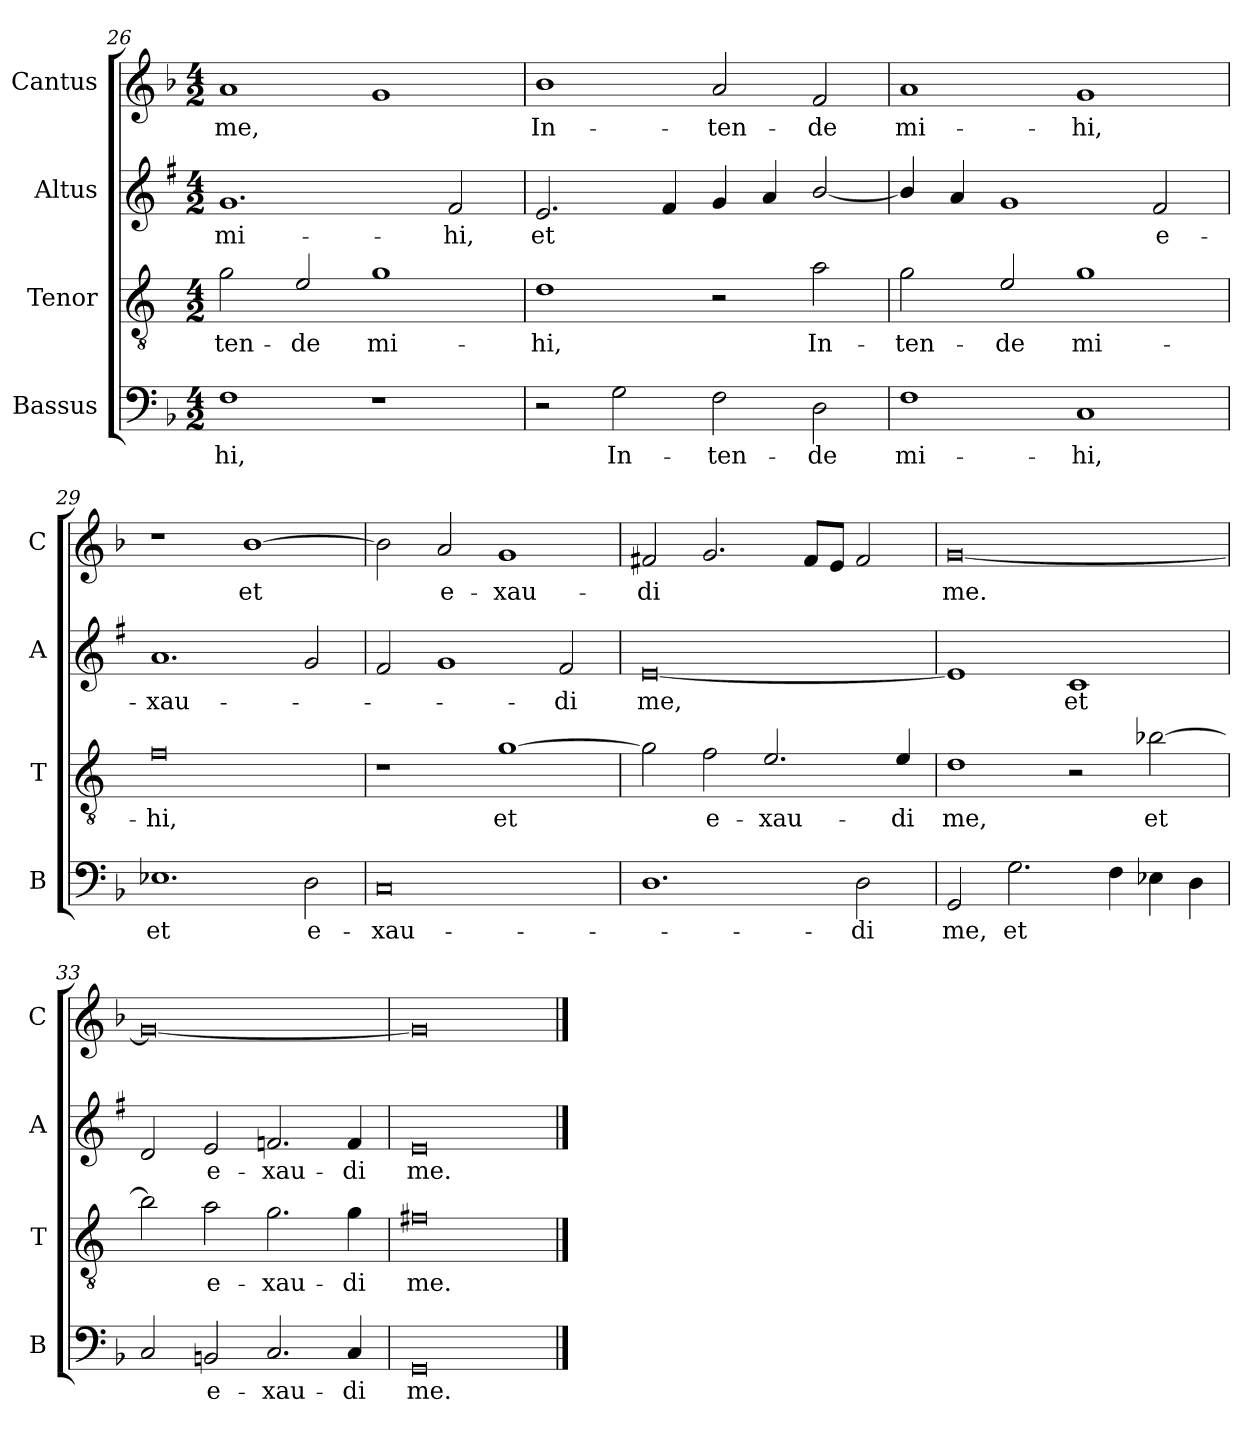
**kern	**text	**kern	**text	**kern	**text	**kern	**text
*part4	*part4	*part3	*part3	*part2	*part2	*part1	*part1
*staff4	*staff4	*staff3	*staff3	*staff2	*staff2	*staff1	*staff1
*I"Bassus	*	*I"Tenor	*	*I"Altus	*	*I"Cantus	*
*I'B	*	*I'T	*	*I'A	*	*I'C	*
*clefF4	*	*clefGv2	*	*clefG2	*	*clefG2	*
*	*	*ITrd4c7	*	*ITrd1c2	*	*	*
*k[b-]	*	*k[b-]	*	*k[b-]	*	*k[b-]	*
*F:	*	*F:	*	*F:	*	*F:	*
*M4/2	*	*M4/2	*	*M4/2	*	*M4/2	*
=26	=26	=26	=26	=26	=26	=26	=26
!	!LO:LY:b	!	!LO:LY:b	!	!LO:LY:b	!	!LO:LY:b
1F	-hi,	2c\	-ten-	1.f	mi-	1a	me,
!	!	!	!LO:LY:b	!	!	!	!
.	.	2A/	-de	.	.	.	.
!	!	!	!LO:LY:b	!	!	!	!
1r	.	1c	mi-	.	.	1g	.
!	!	!	!	!	!LO:LY:b	!	!
.	.	.	.	2e/	-hi,	.	.
=27	=27	=27	=27	=27	=27	=27	=27
!	!	!	!LO:LY:b	!	!LO:LY:b	!	!LO:LY:b
2r	.	1G	-hi,	2.d/	et	1b-	In-
!	!LO:LY:b	!	!	!	!	!	!
2G\	In-	.	.	.	.	.	.
.	.	.	.	4e/	.	.	.
!	!LO:LY:b	!	!	!	!	!	!LO:LY:b
2F\	-ten-	2r	.	4f/	.	2a/	-ten-
.	.	.	.	4g/	.	.	.
!	!LO:LY:b	!	!LO:LY:b	!	!	!	!LO:LY:b
2D\	-de	2d\	In-	[2a/	.	2f/	-de
=28	=28	=28	=28	=28	=28	=28	=28
!	!LO:LY:b	!	!LO:LY:b	!	!	!	!LO:LY:b
1F	mi-	2c\	-ten-	4a/]	.	1a	mi-
.	.	.	.	4g/	.	.	.
!	!	!	!LO:LY:b	!	!	!	!
.	.	2A/	-de	1f	.	.	.
!	!LO:LY:b	!	!LO:LY:b	!	!	!	!LO:LY:b
1C	-hi,	1c	mi-	.	.	1g	-hi,
!	!	!	!	!	!LO:LY:b	!	!
.	.	.	.	2e/	e-	.	.
=29	=29	=29	=29	=29	=29	=29	=29
!	!LO:LY:b	!	!LO:LY:b	!	!LO:LY:b	!	!
1.E-X	et	0B-	-hi,	1.g	-xau-	1r	.
!	!	!	!	!	!	!	!LO:LY:b
.	.	.	.	.	.	[1b-	et
!	!LO:LY:b	!	!	!	!	!	!
2D\	e-	.	.	2f/	.	.	.
!!LO:LB:g=z
=30	=30	=30	=30	=30	=30	=30	=30
!	!LO:LY:b	!	!	!	!	!	!
0C	-xau-	1r	.	2e/	.	2b-\]	.
!	!	!	!	!	!	!	!LO:LY:b
.	.	.	.	1f	.	2a/	e-
!	!	!	!LO:LY:b	!	!	!	!LO:LY:b
.	.	[1c	et	.	.	1g	-xau-
!	!	!	!	!	!LO:LY:b	!	!
.	.	.	.	2e/	-di	.	.
=31	=31	=31	=31	=31	=31	=31	=31
!	!	!	!	!	!LO:LY:b	!	!LO:LY:b
1.D	.	2c\]	.	[0d	me,	2f#X/	-di
!	!	!	!LO:LY:b	!	!	!	!
.	.	2B-\	e-	.	.	2.g/	.
!	!	!	!LO:LY:b	!	!	!	!
.	.	2.A/	-xau-	.	.	.	.
.	.	.	.	.	.	8f#/L	.
.	.	.	.	.	.	8e/J	.
!	!LO:LY:b	!	!	!	!	!	!
2D\	-di	.	.	.	.	2f#/	.
!	!	!	!LO:LY:b	!	!	!	!
.	.	4A/	-di	.	.	.	.
=32	=32	=32	=32	=32	=32	=32	=32
!	!LO:LY:b	!	!LO:LY:b	!	!	!	!LO:LY:b
2GG/	me,	1G	me,	1d]	.	[0g	me.
!	!LO:LY:b	!	!	!	!	!	!
2.G\	et	.	.	.	.	.	.
!	!	!	!	!	!LO:LY:b	!	!
.	.	2r	.	1B-	et	.	.
4F\	.	.	.	.	.	.	.
!	!	!	!LO:LY:b	!	!	!	!
4E-X\	.	[2e-X\	et	.	.	.	.
4D\	.	.	.	.	.	.	.
=33	=33	=33	=33	=33	=33	=33	=33
2C/	.	2e-\]	.	2c/	.	0g_	.
!	!LO:LY:b	!	!LO:LY:b	!	!LO:LY:b	!	!
2BBn/	e-	2d\	e-	2d/	e-	.	.
!	!LO:LY:b	!	!LO:LY:b	!	!LO:LY:b	!	!
2.C/	-xau-	2.c\	-xau-	2.e-X/	-xau-	.	.
!	!LO:LY:b	!	!LO:LY:b	!	!LO:LY:b	!	!
4C/	-di	4c\	-di	4e-/	-di	.	.
=34	=34	=34	=34	=34	=34	=34	=34
!	!LO:LY:b	!	!LO:LY:b	!	!LO:LY:b	!	!
0GG	me.	0Bn	me.	0d	me.	0g]	.
==	==	==	==	==	==	==	==
*-	*-	*-	*-	*-	*-	*-	*-
